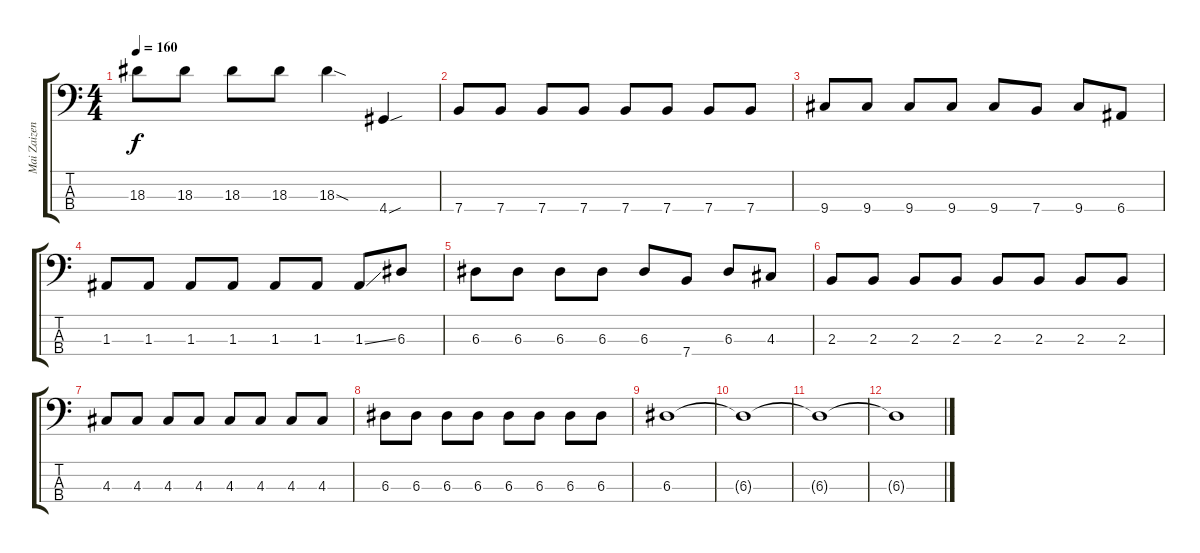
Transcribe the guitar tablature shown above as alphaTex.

\track ("Mai Zaizen (Bass)" "Mai Zaizen") {instrument electricbassfinger}
\staff {score tabs}
\tuning (G2 D2 A1 E1) {hide}
\ts (4 4)
\tempo 160
\clef f4
\ks c
18.3.8{dy f} 18.3.8 18.3.8 18.3.8 18.3{sod}.4 4.4{sou}.4 |
7.4.8 7.4.8 7.4.8 7.4.8 7.4.8 7.4.8 7.4.8 7.4.8 |
9.4.8 9.4.8 9.4.8 9.4.8 9.4.8 7.4.8 9.4.8 6.4.8 |
1.3.8 1.3.8 1.3.8 1.3.8 1.3.8 1.3.8 1.3{ss}.8 6.3.8 |
6.3.8 6.3.8 6.3.8 6.3.8 6.3.8 7.4.8 6.3.8 4.3.8 |
2.3.8 2.3.8 2.3.8 2.3.8 2.3.8 2.3.8 2.3.8 2.3.8 |
4.3.8 4.3.8 4.3.8 4.3.8 4.3.8 4.3.8 4.3.8 4.3.8 |
6.3.8 6.3.8 6.3.8 6.3.8 6.3.8 6.3.8 6.3.8 6.3.8 |
6.3.1 |
6.3{t}.1 |
6.3{t}.1 |
6.3{t}.1
